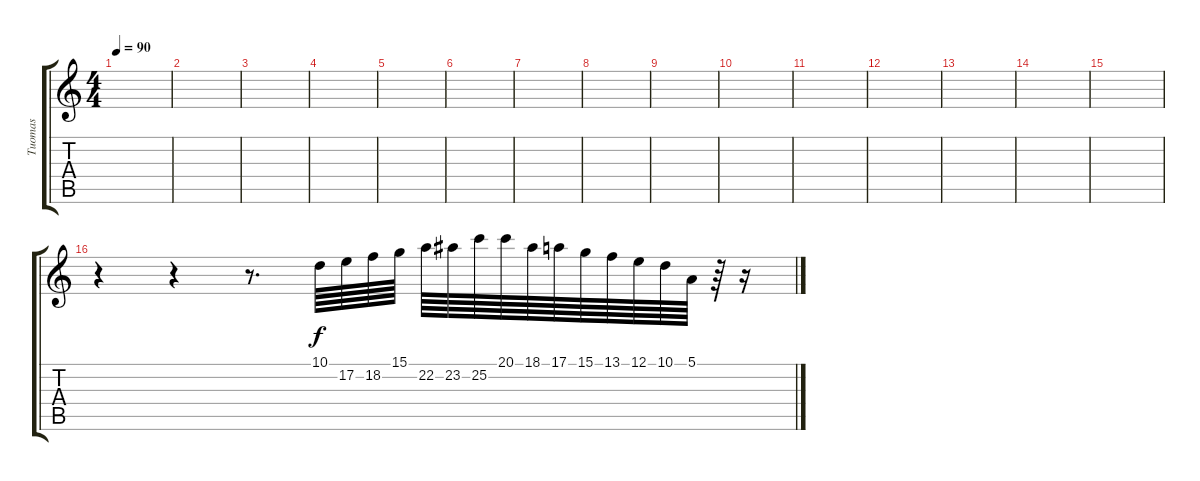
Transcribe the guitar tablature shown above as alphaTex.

\track ("Tuomas" "Tuomas") {instrument fx4atmosphere}
\staff {score tabs}
\tuning (E4 B3 G3 D3 A2 E2) {hide}
\ts (4 4)
\tempo 90
\clef g2
\ks c
|
|
|
|
|
|
|
|
|
|
|
|
|
|
|
r.4{instrument musicbox} r.4 r.8{d} 10.1.64{volume 10} 17.2.64 18.2.64 15.1.64 22.2.64 23.2.64 25.2.64 20.1.64{volume 10} 18.1.64 17.1.64 15.1.64 13.1.64 12.1.64 10.1.64 5.1.64 r.64 r.16
